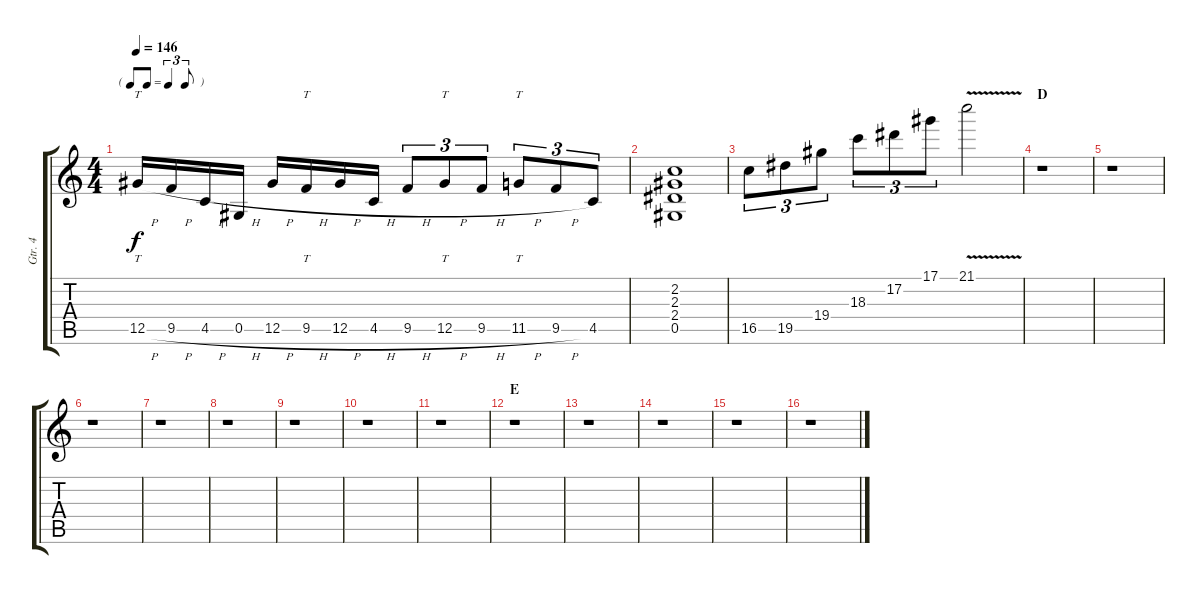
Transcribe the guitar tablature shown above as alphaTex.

\track ("Gtr. 4" "Gtr. 4") {instrument distortionguitar}
\staff {score tabs}
\tuning (Eb4 Bb3 Gb3 Db3 Ab2 Eb2) {hide}
\ts (4 4)
\tf triplet8th
\tempo 146
\clef g2
\ks c
12.5{h}.16{tt dy f} 9.5{h}.16 4.5{h}.16 0.5{h}.16 12.5{h}.16 9.5{h}.16{tt} 12.5{h}.16 4.5{h}.16 9.5{h}.8{tu (3 2)} 12.5{h}.8{tt tu (3 2)} 9.5{h}.8{tu (3 2)} 11.5{h}.8{tt tu (3 2)} 9.5{h}.8{tu (3 2)} 4.5.8{tu (3 2)} |
(2.2 2.3 2.4 0.5).1 |
16.5.8{tu (3 2)} 19.5.8{tu (3 2)} 19.4.8{tu (3 2)} 18.3.8{tu (3 2)} 17.2.8{tu (3 2)} 17.1.8{tu (3 2)} 21.1{v}.2 |
\section ("" "D")
r.1 |
r.1 |
r.1 |
r.1 |
r.1 |
r.1 |
r.1 |
r.1 |
\section ("" "E")
r.1 |
r.1 |
r.1 |
r.1 |
r.1
